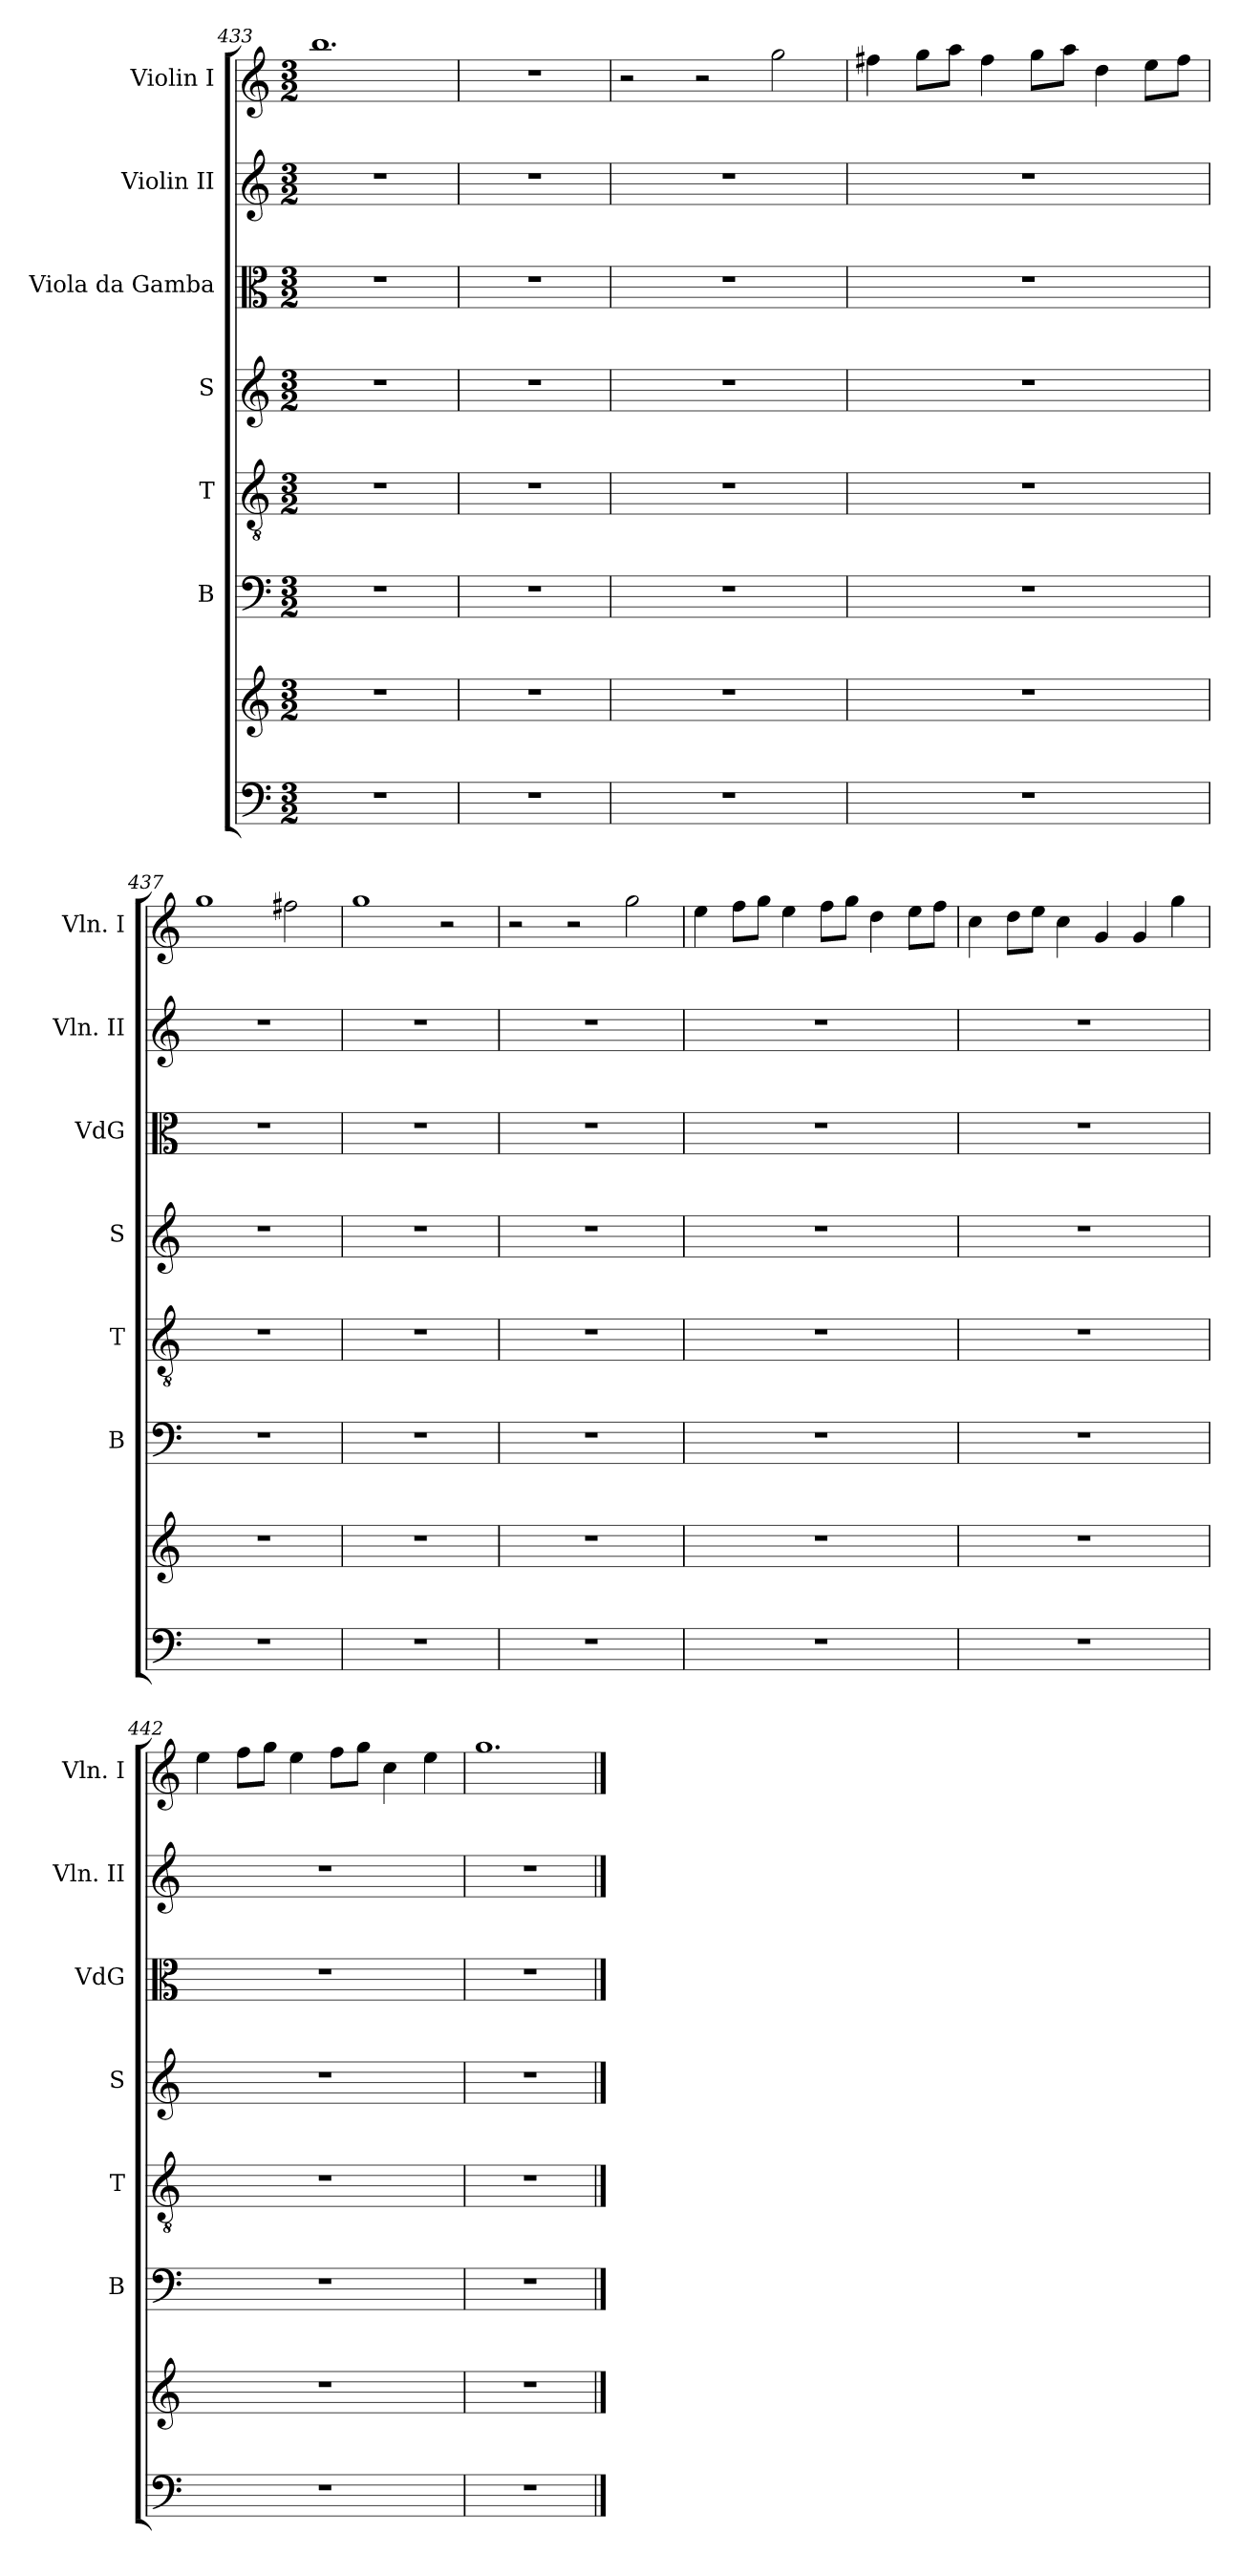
**kern	**kern	**kern	**kern	**kern	**kern	**kern	**kern
*part8	*part7	*part6	*part5	*part4	*part3	*part2	*part1
*staff8	*staff7	*staff6	*staff5	*staff4	*staff3	*staff2	*staff1
*	*	*I"B	*I"T	*I"S	*I"Viola da Gamba	*I"Violin II	*I"Violin I
*	*	*I'B	*I'T	*I'S	*I'VdG	*I'Vln. II	*I'Vln. I
*clefF4	*clefG2	*clefF4	*clefGv2	*clefG2	*clefC3	*clefG2	*clefG2
*ITrd7c12	*ITrd7c12	*	*	*	*	*	*
*k[]	*k[]	*k[]	*k[]	*k[]	*k[]	*k[]	*k[]
*C:	*C:	*C:	*C:	*C:	*C:	*C:	*C:
*M3/2	*M3/2	*M3/2	*M3/2	*M3/2	*M3/2	*M3/2	*M3/2
=433	=433	=433	=433	=433	=433	=433	=433
1.r	1.r	1.r	1.r	1.r	1.r	1.r	1.bb
=434	=434	=434	=434	=434	=434	=434	=434
1.r	1.r	1.r	1.r	1.r	1.r	1.r	1.r
=435	=435	=435	=435	=435	=435	=435	=435
1.r	1.r	1.r	1.r	1.r	1.r	1.r	2r
.	.	.	.	.	.	.	2r
.	.	.	.	.	.	.	2gg\
!!LO:LB:g=z
=436	=436	=436	=436	=436	=436	=436	=436
1.r	1.r	1.r	1.r	1.r	1.r	1.r	4ff#X\
.	.	.	.	.	.	.	8gg\L
.	.	.	.	.	.	.	8aa\J
.	.	.	.	.	.	.	4ff#\
.	.	.	.	.	.	.	8gg\L
.	.	.	.	.	.	.	8aa\J
.	.	.	.	.	.	.	4dd\
.	.	.	.	.	.	.	8ee\L
.	.	.	.	.	.	.	8ff#\J
=437	=437	=437	=437	=437	=437	=437	=437
1.r	1.r	1.r	1.r	1.r	1.r	1.r	1gg
.	.	.	.	.	.	.	2ff#X\
=438	=438	=438	=438	=438	=438	=438	=438
1.r	1.r	1.r	1.r	1.r	1.r	1.r	1gg
.	.	.	.	.	.	.	2r
=439	=439	=439	=439	=439	=439	=439	=439
1.r	1.r	1.r	1.r	1.r	1.r	1.r	2r
.	.	.	.	.	.	.	2r
.	.	.	.	.	.	.	2gg\
=440	=440	=440	=440	=440	=440	=440	=440
1.r	1.r	1.r	1.r	1.r	1.r	1.r	4ee\
.	.	.	.	.	.	.	8ff\L
.	.	.	.	.	.	.	8gg\J
.	.	.	.	.	.	.	4ee\
.	.	.	.	.	.	.	8ff\L
.	.	.	.	.	.	.	8gg\J
.	.	.	.	.	.	.	4dd\
.	.	.	.	.	.	.	8ee\L
.	.	.	.	.	.	.	8ff\J
=441	=441	=441	=441	=441	=441	=441	=441
1.r	1.r	1.r	1.r	1.r	1.r	1.r	4cc\
.	.	.	.	.	.	.	8dd\L
.	.	.	.	.	.	.	8ee\J
.	.	.	.	.	.	.	4cc\
.	.	.	.	.	.	.	4g/
.	.	.	.	.	.	.	4g/
.	.	.	.	.	.	.	4gg\
!!LO:LB:g=z
=442	=442	=442	=442	=442	=442	=442	=442
1.r	1.r	1.r	1.r	1.r	1.r	1.r	4ee\
.	.	.	.	.	.	.	8ff\L
.	.	.	.	.	.	.	8gg\J
.	.	.	.	.	.	.	4ee\
.	.	.	.	.	.	.	8ff\L
.	.	.	.	.	.	.	8gg\J
.	.	.	.	.	.	.	4cc\
.	.	.	.	.	.	.	4ee\
=443	=443	=443	=443	=443	=443	=443	=443
1.r	1.r	1.r	1.r	1.r	1.r	1.r	1.gg
==	==	==	==	==	==	==	==
*-	*-	*-	*-	*-	*-	*-	*-
